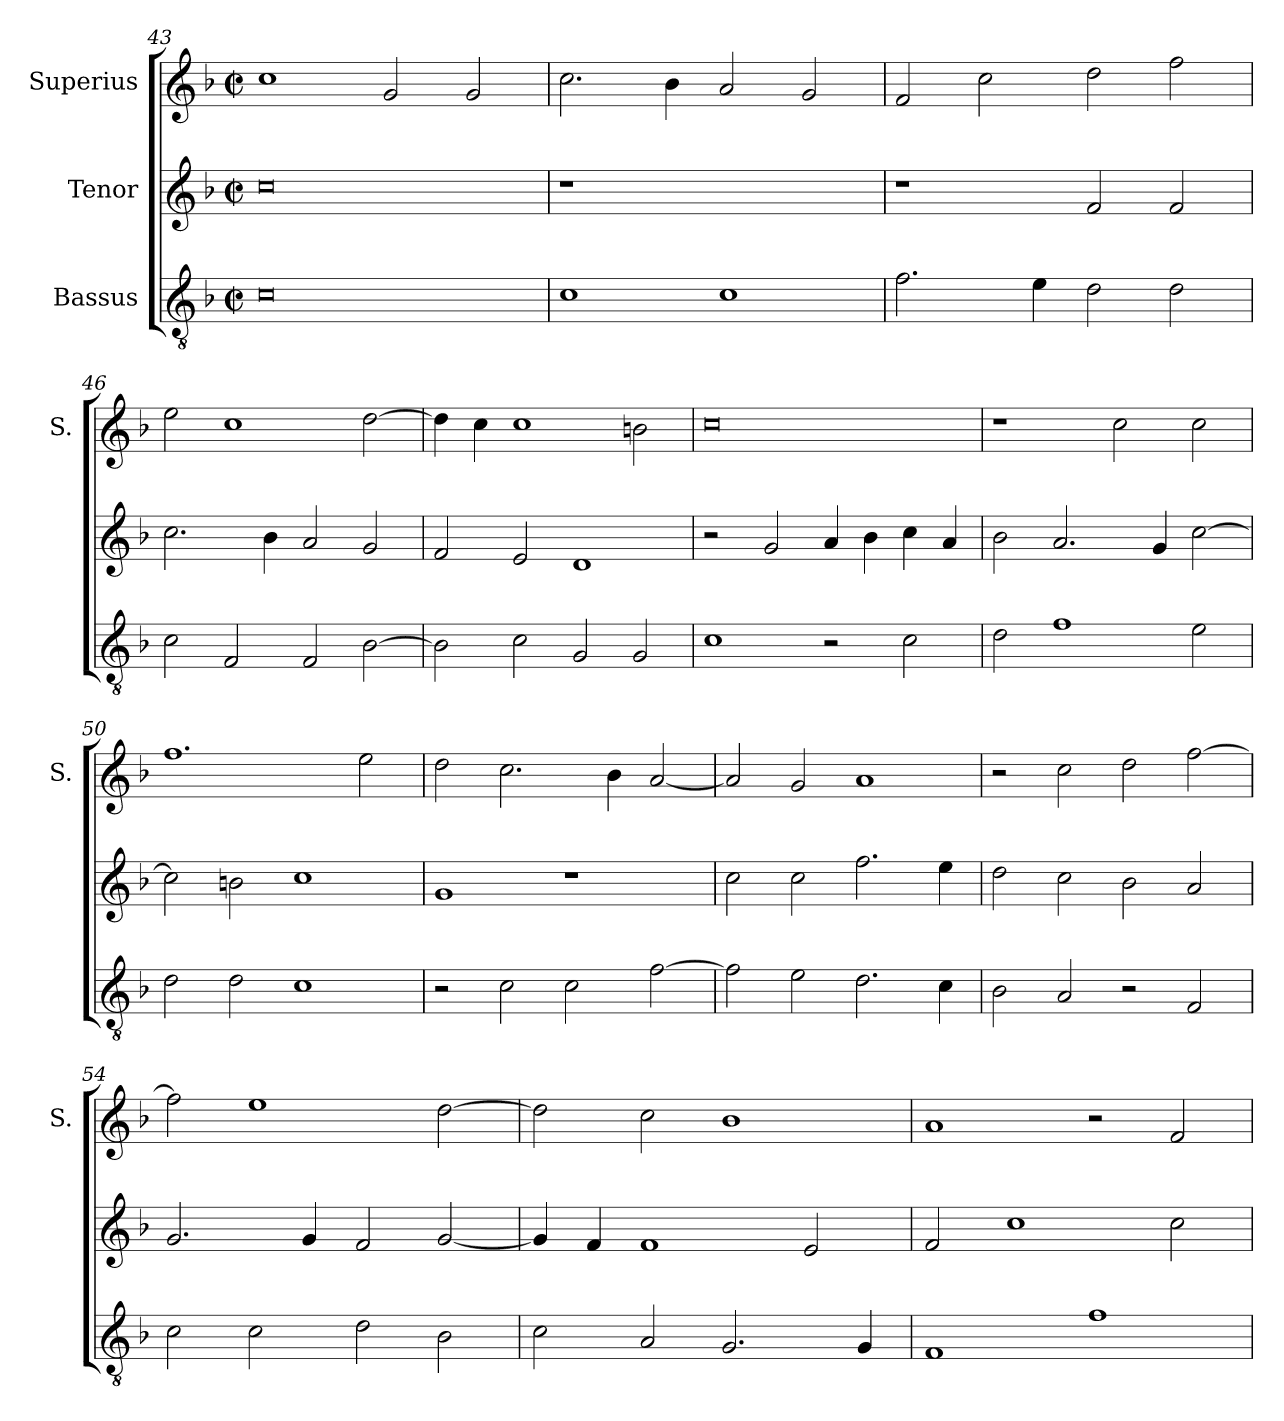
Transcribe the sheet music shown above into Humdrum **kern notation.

**kern	**kern	**kern
*part3	*part2	*part1
*staff3	*staff2	*staff1
*I"Bassus	*I"Tenor	*I"Superius
*	*	*I'S.
*clefGv2	*clefG2	*clefG2
*ITrd7c12	*	*
*k[b-]	*k[b-]	*k[b-]
*F:	*F:	*F:
*M2/2	*M2/2	*M2/2
*met(c|)	*met(c|)	*met(c|)
=43	=43	=43
0Ci	0cci	1cci
.	.	2gi/
.	.	2gi/
=44	=44	=44
!	!LO:N:vis=1	!
1Ci	1r	2.cci\
.	.	4b-i\
1Ci	1ryy	2ai/
.	.	2gi/
!!LO:PB:g=z
=45	=45	=45
2.Fi\	1r	2fi/
.	.	2cci\
4Ei\	.	.
2Di\	2fi/	2ddi\
2Di\	2fi/	2ffi\
=46	=46	=46
2Ci\	2.cci\	2eei\
2FFi/	.	1cci
.	4b-i\	.
2FFi/	2ai/	.
[>2BB-i\	2gi/	[>2ddi\
=47	=47	=47
2BB-i\]	2fi/	4ddi\]
.	.	4cci\
2Ci\	2ei/	1cci
2GGi/	1di	.
2GGi/	.	2bni\
=48	=48	=48
1Ci	2r	0cci
.	2gi/	.
2r	4ai/	.
.	4b-i\	.
2Ci\	4cci\	.
.	4ai/	.
=49	=49	=49
2Di\	2b-i\	1r
1Fi	2.ai/	.
.	.	2cci\
.	4gi/	.
2Ei\	[>2cci\	2cci\
!!LO:LB:g=z
=50	=50	=50
2Di\	2cci\]	1.ffi
2Di\	2bni\	.
1Ci	1cci	.
.	.	2eei\
=51	=51	=51
2r	1gi	2ddi\
2Ci\	.	2.cci\
2Ci\	1r	.
.	.	4b-i\
[>2Fi\	.	[<2ai/
=52	=52	=52
2Fi\]	2cci\	2ai/]
2Ei\	2cci\	2gi/
2.Di\	2.ffi\	1ai
4Ci\	4eei\	.
=53	=53	=53
2BB-i\	2ddi\	2r
2AAi/	2cci\	2cci\
2r	2b-i\	2ddi\
2FFi/	2ai/	[>2ffi\
=54	=54	=54
2Ci\	2.gi/	2ffi\]
2Ci\	.	1eei
.	4gi/	.
2Di\	2fi/	.
2BB-i\	[<2gi/	[>2ddi\
!!LO:LB:g=z
=55	=55	=55
2Ci\	4gi/]	2ddi\]
.	4fi/	.
2AAi/	1fi	2cci\
2.GGi/	.	1b-i
.	2ei/	.
4GGi/	.	.
=56	=56	=56
1FFi	2fi/	1ai
.	1cci	.
1Fi	.	2r
.	2cci\	2fi/
=	=	=
*-	*-	*-
